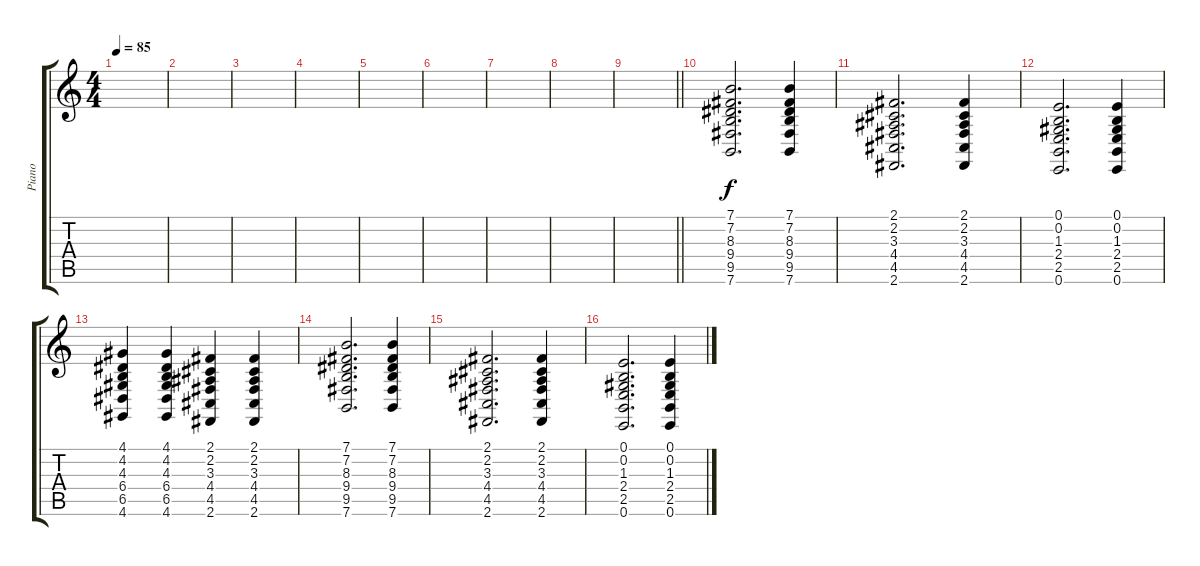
\track ("Piano" "Piano") {instrument brightacousticpiano}
\staff {score tabs}
\tuning (E4 B3 G3 D3 A2 E2) {hide}
\ts (4 4)
\tempo 85
\clef g2
\ks c
|
|
|
|
|
|
|
|
\barLineRight lightlight
|
(7.1 7.2 8.3 9.4 9.5 7.6).2{d} (7.1 7.2 8.3 9.4 9.5 7.6).4 |
(2.1 2.2 3.3 4.4 4.5 2.6).2{d} (2.1 2.2 3.3 4.4 4.5 2.6).4 |
(0.1 0.2 1.3 2.4 2.5 0.6).2{d} (0.1 0.2 1.3 2.4 2.5 0.6).4 |
(4.1 4.2 4.3 6.4 6.5 4.6).4 (4.1 4.2 4.3 6.4 6.5 4.6).4 (2.1 2.2 3.3 4.4 4.5 2.6).4 (2.1 2.2 3.3 4.4 4.5 2.6).4 |
(7.1 7.2 8.3 9.4 9.5 7.6).2{d} (7.1 7.2 8.3 9.4 9.5 7.6).4 |
(2.1 2.2 3.3 4.4 4.5 2.6).2{d} (2.1 2.2 3.3 4.4 4.5 2.6).4 |
(0.1 0.2 1.3 2.4 2.5 0.6).2{d} (0.1 0.2 1.3 2.4 2.5 0.6).4
